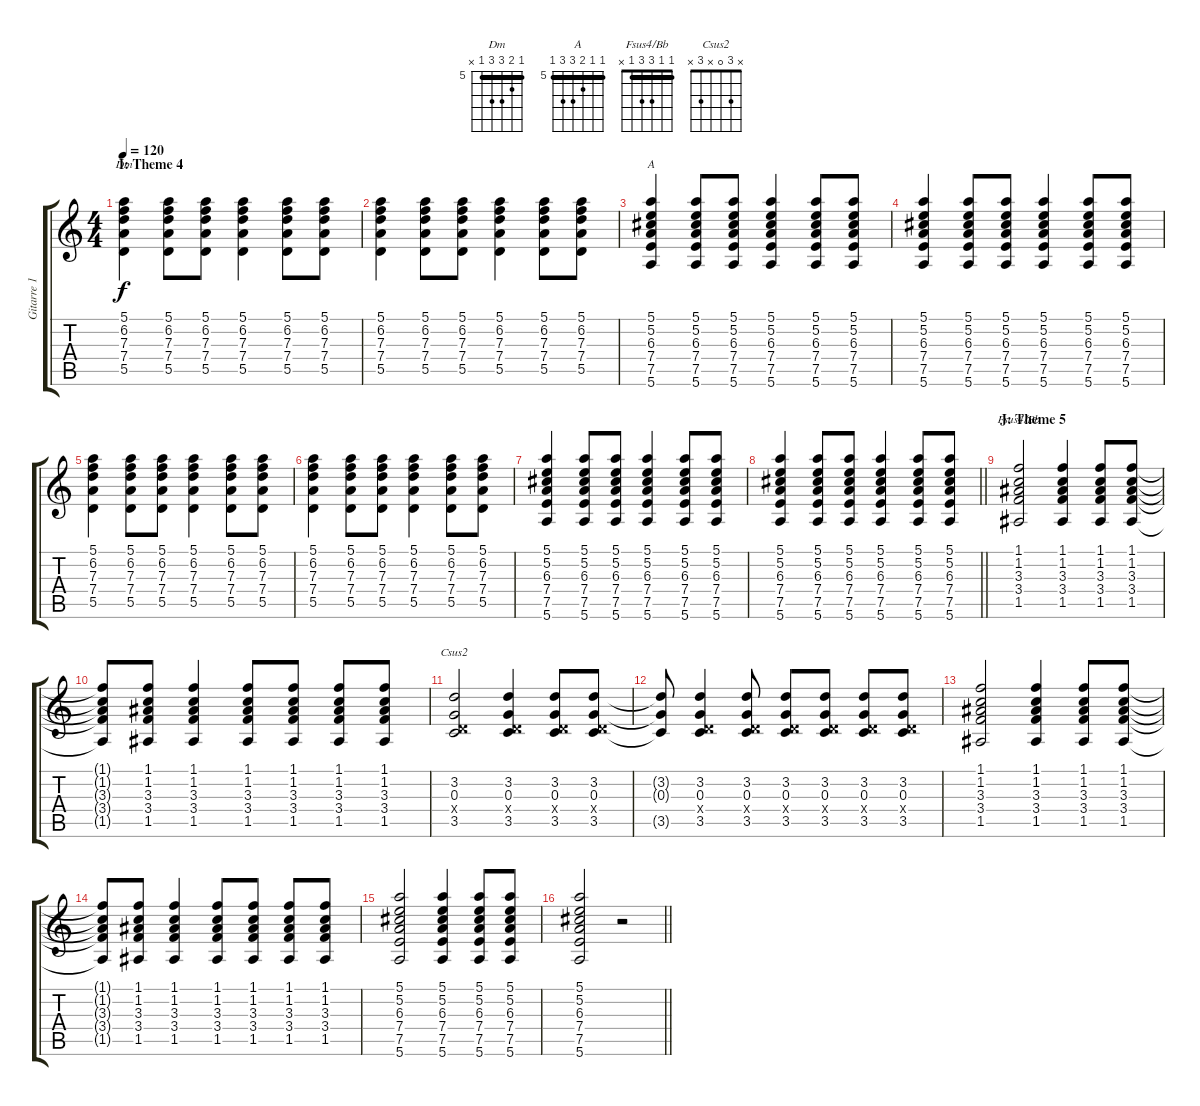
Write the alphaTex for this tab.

\track ("Gitarre 1" "Gitarre 1") {instrument acousticguitarsteel}
\staff {score tabs}
\tuning (E4 B3 G3 D3 A2 E2) {hide}
\chord ("Dm" 5 6 7 7 5 x) {firstfret 5 barre 5}
\chord ("A" 5 5 6 7 7 5) {firstfret 5 barre 5}
\chord ("Fsus4/Bb" 1 1 3 3 1 x) {barre 1}
\chord ("Csus2" x 3 0 x 3 x)
\ts (4 4)
\section ("" "I: Theme 4")
\tempo 120
\clef g2
\ks c
(5.1 6.2 7.3 7.4 5.5).4{ch "Dm" dy f volume 10} (5.1 6.2 7.3 7.4 5.5).8 (5.1 6.2 7.3 7.4 5.5).8 (5.1 6.2 7.3 7.4 5.5).4 (5.1 6.2 7.3 7.4 5.5).8 (5.1 6.2 7.3 7.4 5.5).8 |
(5.1 6.2 7.3 7.4 5.5).4 (5.1 6.2 7.3 7.4 5.5).8 (5.1 6.2 7.3 7.4 5.5).8 (5.1 6.2 7.3 7.4 5.5).4 (5.1 6.2 7.3 7.4 5.5).8 (5.1 6.2 7.3 7.4 5.5).8 |
(5.1 5.2 6.3 7.4 7.5 5.6).4{ch "A"} (5.1 5.2 6.3 7.4 7.5 5.6).8 (5.1 5.2 6.3 7.4 7.5 5.6).8 (5.1 5.2 6.3 7.4 7.5 5.6).4 (5.1 5.2 6.3 7.4 7.5 5.6).8 (5.1 5.2 6.3 7.4 7.5 5.6).8 |
(5.1 5.2 6.3 7.4 7.5 5.6).4 (5.1 5.2 6.3 7.4 7.5 5.6).8 (5.1 5.2 6.3 7.4 7.5 5.6).8 (5.1 5.2 6.3 7.4 7.5 5.6).4 (5.1 5.2 6.3 7.4 7.5 5.6).8 (5.1 5.2 6.3 7.4 7.5 5.6).8 |
(5.1 6.2 7.3 7.4 5.5).4 (5.1 6.2 7.3 7.4 5.5).8 (5.1 6.2 7.3 7.4 5.5).8 (5.1 6.2 7.3 7.4 5.5).4 (5.1 6.2 7.3 7.4 5.5).8 (5.1 6.2 7.3 7.4 5.5).8 |
(5.1 6.2 7.3 7.4 5.5).4 (5.1 6.2 7.3 7.4 5.5).8 (5.1 6.2 7.3 7.4 5.5).8 (5.1 6.2 7.3 7.4 5.5).4 (5.1 6.2 7.3 7.4 5.5).8 (5.1 6.2 7.3 7.4 5.5).8 |
(5.1 5.2 6.3 7.4 7.5 5.6).4 (5.1 5.2 6.3 7.4 7.5 5.6).8 (5.1 5.2 6.3 7.4 7.5 5.6).8 (5.1 5.2 6.3 7.4 7.5 5.6).4 (5.1 5.2 6.3 7.4 7.5 5.6).8 (5.1 5.2 6.3 7.4 7.5 5.6).8 |
\barLineRight lightlight
(5.1 5.2 6.3 7.4 7.5 5.6).4 (5.1 5.2 6.3 7.4 7.5 5.6).8 (5.1 5.2 6.3 7.4 7.5 5.6).8 (5.1 5.2 6.3 7.4 7.5 5.6).4 (5.1 5.2 6.3 7.4 7.5 5.6).8 (5.1 5.2 6.3 7.4 7.5 5.6).8 |
\section ("" "J: Theme 5")
(1.1 1.2 3.3 3.4 1.5).2{ch "Fsus4/Bb"} (1.1 1.2 3.3 3.4 1.5).4 (1.1 1.2 3.3 3.4 1.5).8 (1.1 1.2 3.3 3.4 1.5).8 |
(1.1{t} 1.2{t} 3.3{t} 3.4{t} 1.5{t}).8 (1.1 1.2 3.3 3.4 1.5).8 (1.1 1.2 3.3 3.4 1.5).4 (1.1 1.2 3.3 3.4 1.5).8 (1.1 1.2 3.3 3.4 1.5).8 (1.1 1.2 3.3 3.4 1.5).8 (1.1 1.2 3.3 3.4 1.5).8 |
(3.2 0.3 0.4{x} 3.5).2{ch "Csus2"} (3.2 0.3 0.4{x} 3.5).4 (3.2 0.3 0.4{x} 3.5).8 (3.2 0.3 0.4{x} 3.5).8 |
(3.2{t} 0.3{t} 3.5{t}).8 (3.2 0.3 0.4{x} 3.5).4 (3.2 0.3 0.4{x} 3.5).8 (3.2 0.3 0.4{x} 3.5).8 (3.2 0.3 0.4{x} 3.5).8 (3.2 0.3 0.4{x} 3.5).8 (3.2 0.3 0.4{x} 3.5).8 |
(1.1 1.2 3.3 3.4 1.5).2 (1.1 1.2 3.3 3.4 1.5).4 (1.1 1.2 3.3 3.4 1.5).8 (1.1 1.2 3.3 3.4 1.5).8 |
(1.1{t} 1.2{t} 3.3{t} 3.4{t} 1.5{t}).8 (1.1 1.2 3.3 3.4 1.5).8 (1.1 1.2 3.3 3.4 1.5).4 (1.1 1.2 3.3 3.4 1.5).8 (1.1 1.2 3.3 3.4 1.5).8 (1.1 1.2 3.3 3.4 1.5).8 (1.1 1.2 3.3 3.4 1.5).8 |
(5.1 5.2 6.3 7.4 7.5 5.6).2 (5.1 5.2 6.3 7.4 7.5 5.6).4 (5.1 5.2 6.3 7.4 7.5 5.6).8 (5.1 5.2 6.3 7.4 7.5 5.6).8 |
\barLineRight lightlight
(5.1 5.2 6.3 7.4 7.5 5.6).2 r.2
